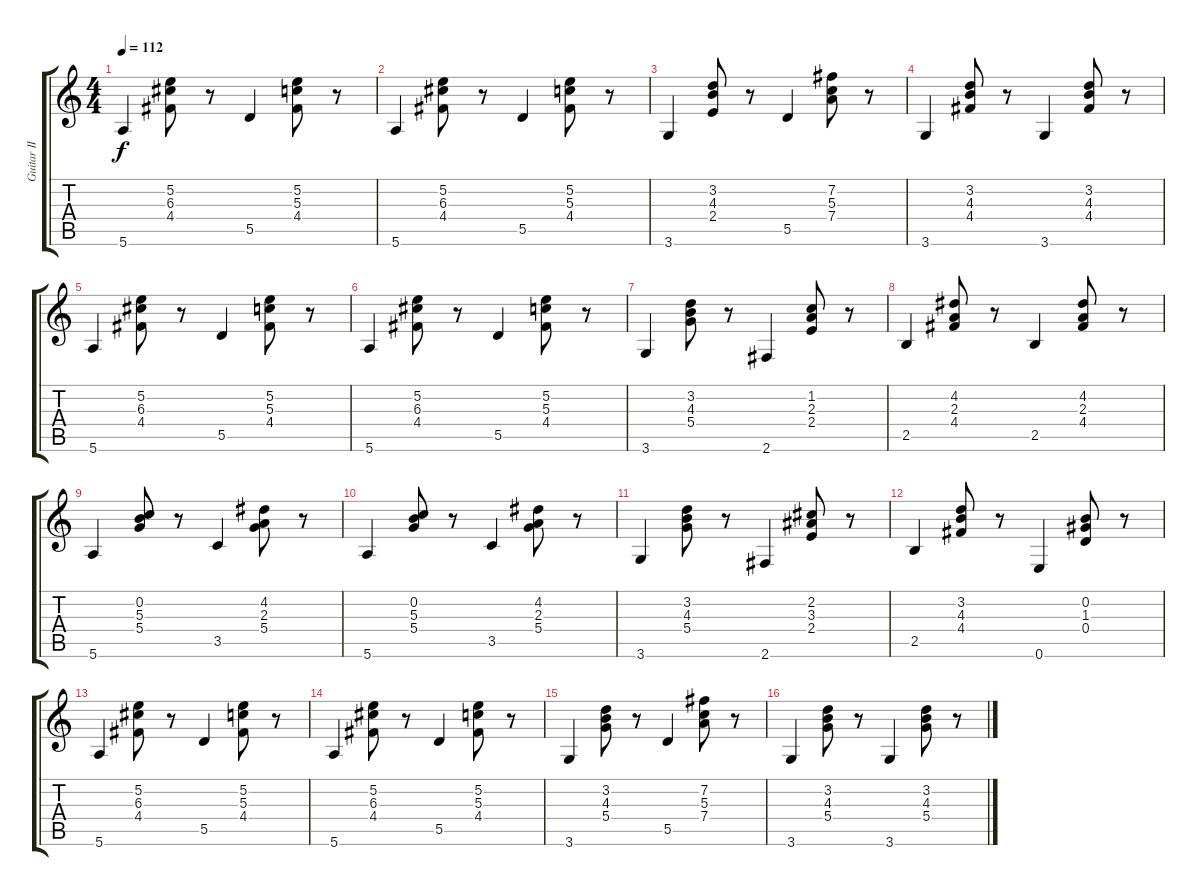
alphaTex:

\track ("Guitar II" "Guitar II") {instrument acousticguitarsteel}
\staff {score tabs}
\tuning (E4 B3 G3 D3 A2 E2) {hide}
\ts (4 4)
\tempo 112
\clef g2
\ks c
5.6.4{dy f instrument acousticguitarsteel} (5.2 6.3 4.4).8 r.8 5.5.4 (5.2 5.3 4.4).8 r.8 |
5.6.4 (5.2 6.3 4.4).8 r.8 5.5.4 (5.2 5.3 4.4).8 r.8 |
3.6.4 (3.2 4.3 2.4).8 r.8 5.5.4 (7.2 5.3 7.4).8 r.8 |
3.6.4 (3.2 4.3 4.4).8 r.8 3.6.4 (3.2 4.3 4.4).8 r.8 |
5.6.4 (5.2 6.3 4.4).8 r.8 5.5.4 (5.2 5.3 4.4).8 r.8 |
5.6.4 (5.2 6.3 4.4).8 r.8 5.5.4 (5.2 5.3 4.4).8 r.8 |
3.6.4 (3.2 4.3 5.4).8 r.8 2.6.4 (1.2 2.3 2.4).8 r.8 |
2.5.4 (4.2 2.3 4.4).8 r.8 2.5.4 (4.2 2.3 4.4).8 r.8 |
5.6.4 (0.2 5.3 5.4).8 r.8 3.5.4 (4.2 2.3 5.4).8 r.8 |
5.6.4 (0.2 5.3 5.4).8 r.8 3.5.4 (4.2 2.3 5.4).8 r.8 |
3.6.4 (3.2 4.3 5.4).8 r.8 2.6.4 (2.2 3.3 2.4).8 r.8 |
2.5.4 (3.2 4.3 4.4).8 r.8 0.6.4 (0.2 1.3 0.4).8 r.8 |
5.6.4 (5.2 6.3 4.4).8 r.8 5.5.4 (5.2 5.3 4.4).8 r.8 |
5.6.4 (5.2 6.3 4.4).8 r.8 5.5.4 (5.2 5.3 4.4).8 r.8 |
3.6.4 (3.2 4.3 5.4).8 r.8 5.5.4 (7.2 5.3 7.4).8 r.8 |
3.6.4 (3.2 4.3 5.4).8 r.8 3.6.4 (3.2 4.3 5.4).8 r.8
